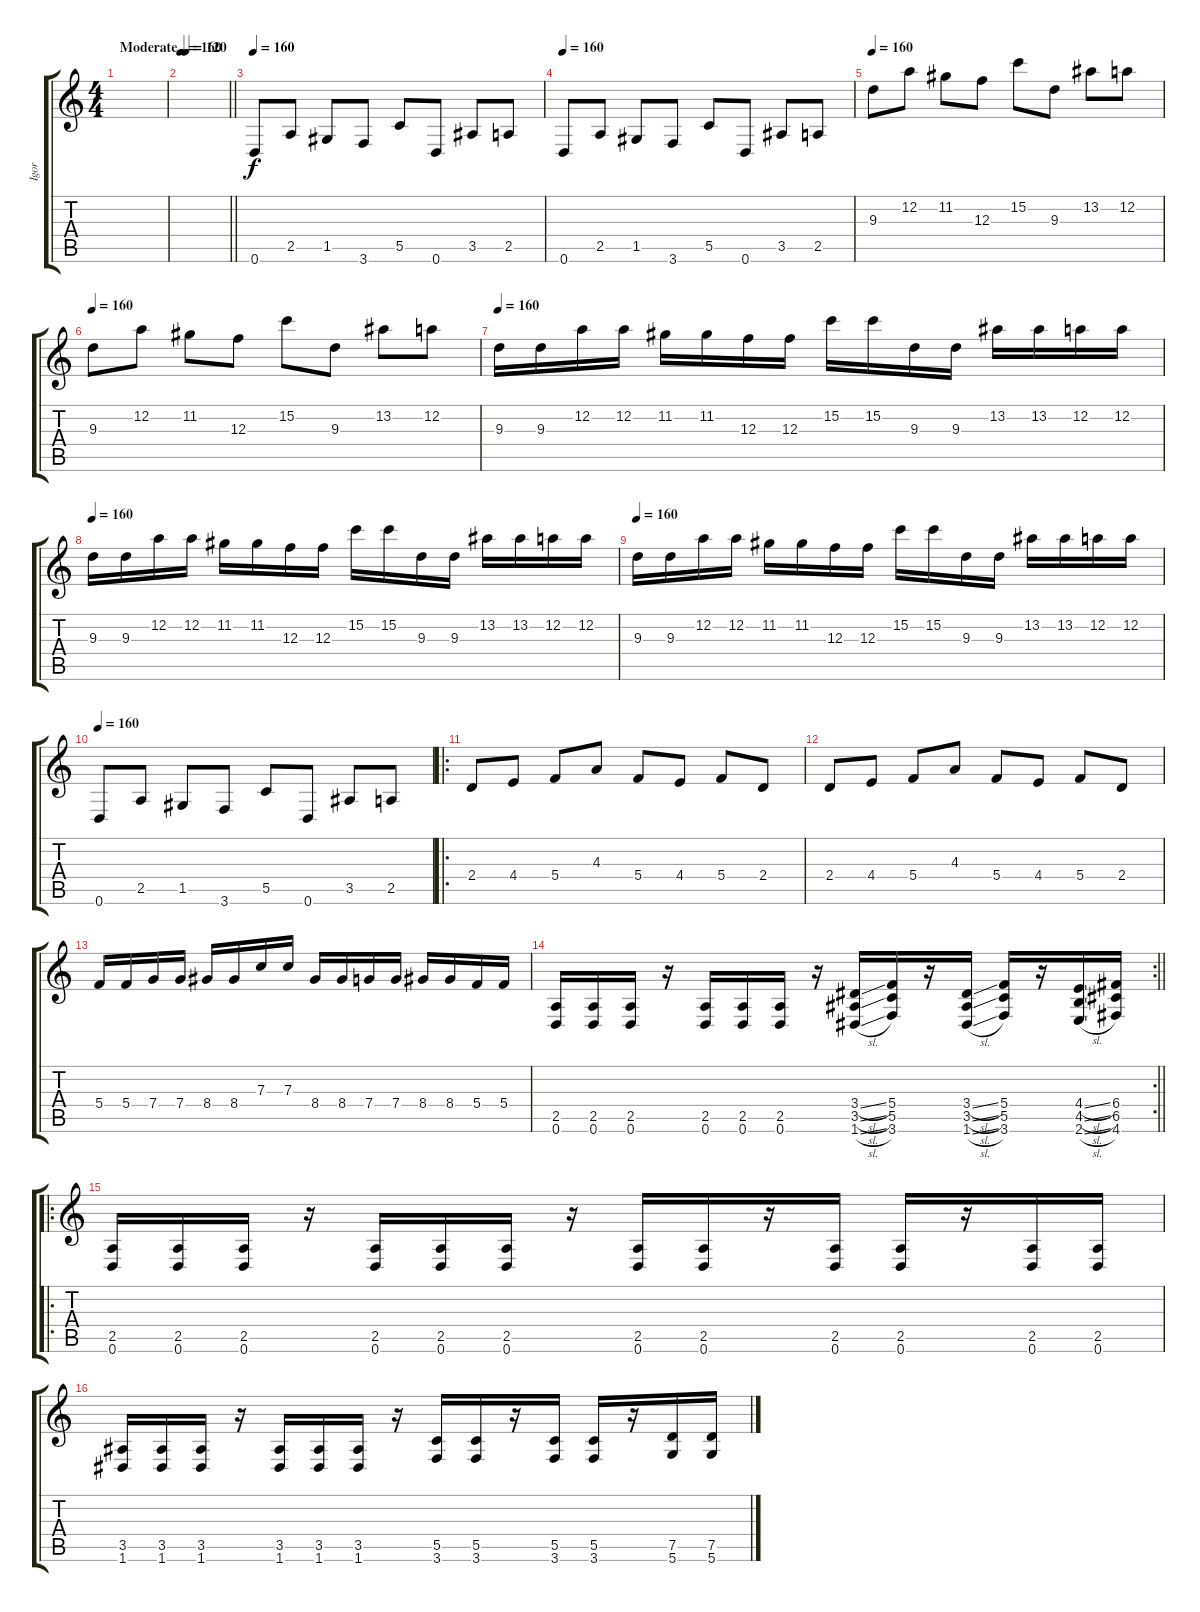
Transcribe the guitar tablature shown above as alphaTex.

\track ("Igor" "Igor") {instrument overdrivenguitar}
\staff {score tabs}
\tuning (D4 A3 F3 C3 G2 D2) {hide}
\ts (4 4)
\tempo (120 "Moderate")
\clef g2
\ks c
|
\tempo 160
\barLineRight lightlight
|
\tempo 160
0.6.8 2.5.8 1.5.8 3.6.8 5.5.8 0.6.8 3.5.8 2.5.8 |
\tempo 160
0.6.8 2.5.8 1.5.8 3.6.8 5.5.8 0.6.8 3.5.8 2.5.8 |
\tempo 160
9.3.8 12.2.8 11.2.8 12.3.8 15.2.8 9.3.8 13.2.8 12.2.8 |
\tempo 160
9.3.8 12.2.8 11.2.8 12.3.8 15.2.8 9.3.8 13.2.8 12.2.8 |
\tempo 160
9.3.16 9.3.16 12.2.16 12.2.16 11.2.16 11.2.16 12.3.16 12.3.16 15.2.16 15.2.16 9.3.16 9.3.16 13.2.16 13.2.16 12.2.16 12.2.16 |
\tempo 160
9.3.16 9.3.16 12.2.16 12.2.16 11.2.16 11.2.16 12.3.16 12.3.16 15.2.16 15.2.16 9.3.16 9.3.16 13.2.16 13.2.16 12.2.16 12.2.16 |
\tempo 160
9.3.16 9.3.16 12.2.16 12.2.16 11.2.16 11.2.16 12.3.16 12.3.16 15.2.16 15.2.16 9.3.16 9.3.16 13.2.16 13.2.16 12.2.16 12.2.16 |
\tempo 160
0.6.8 2.5.8 1.5.8 3.6.8 5.5.8 0.6.8 3.5.8 2.5.8 |
\ro
2.4.8 4.4.8 5.4.8 4.3.8 5.4.8 4.4.8 5.4.8 2.4.8 |
2.4.8 4.4.8 5.4.8 4.3.8 5.4.8 4.4.8 5.4.8 2.4.8 |
5.4.16 5.4.16 7.4.16 7.4.16 8.4.16 8.4.16 7.3.16 7.3.16 8.4.16 8.4.16 7.4.16 7.4.16 8.4.16 8.4.16 5.4.16 5.4.16 |
\rc 2
\barLineRight lightlight
(2.5 0.6).16 (2.5 0.6).16 (2.5 0.6).16 r.16 (2.5 0.6).16 (2.5 0.6).16 (2.5 0.6).16 r.16 (3.4{sl} 3.5{sl} 1.6{sl}).16 (5.4 5.5 3.6).16 r.16 (3.4{sl} 3.5{sl} 1.6{sl}).16 (5.4 5.5 3.6).16 r.16 (4.4{sl} 4.5{sl} 2.6{sl}).16 (6.4 6.5 4.6).16 |
\ro
(2.5 0.6).16 (2.5 0.6).16 (2.5 0.6).16 r.16 (2.5 0.6).16 (2.5 0.6).16 (2.5 0.6).16 r.16 (2.5 0.6).16 (2.5 0.6).16 r.16 (2.5 0.6).16 (2.5 0.6).16 r.16 (2.5 0.6).16 (2.5 0.6).16 |
(3.5 1.6).16 (3.5 1.6).16 (3.5 1.6).16 r.16 (3.5 1.6).16 (3.5 1.6).16 (3.5 1.6).16 r.16 (5.5 3.6).16 (5.5 3.6).16 r.16 (5.5 3.6).16 (5.5 3.6).16 r.16 (7.5 5.6).16 (7.5 5.6).16
